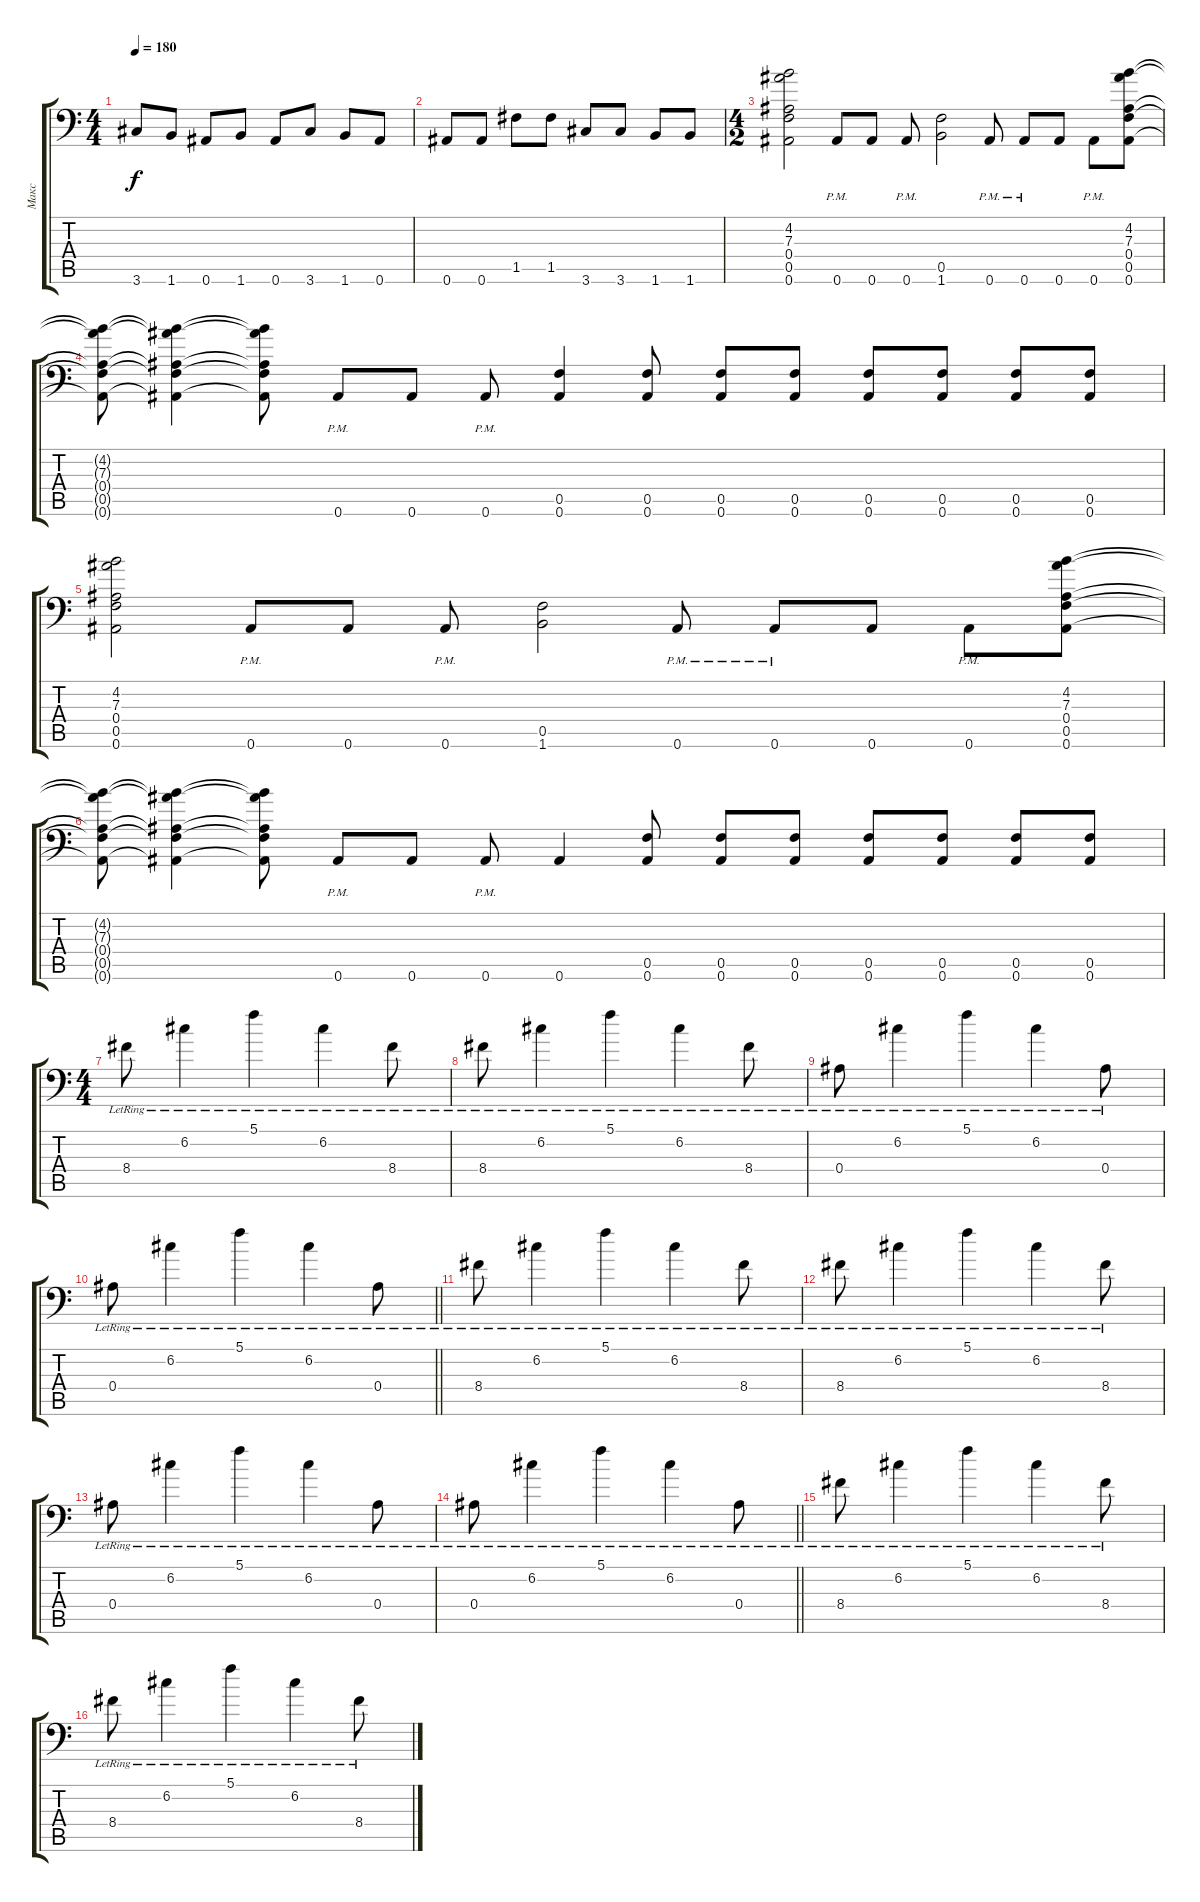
\track ("Макс" "Макс") {instrument distortionguitar}
\staff {score tabs}
\tuning (C4 G3 Eb3 Bb2 F2 Bb1) {hide}
\ts (4 4)
\tempo 180
\clef f4
\ks c
3.6.8{dy f} 1.6.8 0.6.8 1.6.8 0.6.8 3.6.8 1.6.8 0.6.8 |
0.6.8 0.6.8 1.5.8 1.5.8 3.6.8 3.6.8 1.6.8 1.6.8 |
\ts (4 2)
(4.2 7.3 0.4 0.5 0.6).2 0.6{pm}.8 0.6.8 0.6{pm}.8 (0.5 1.6).2 0.6{pm}.8 0.6{pm}.8 0.6.8 0.6{pm}.8 (4.2 7.3 0.4 0.5 0.6).8 |
(4.2{t} 7.3{t} 0.4{t} 0.5{t} 0.6{t}).8 (4.2{t} 7.3{t} 0.4{t} 0.5{t} 0.6{t}).4 (4.2{t} 7.3{t} 0.4{t} 0.5{t} 0.6{t}).8 0.6{pm}.8 0.6.8 0.6{pm}.8 (0.5 0.6).4 (0.5 0.6).8 (0.5 0.6).8 (0.5 0.6).8 (0.5 0.6).8 (0.5 0.6).8 (0.5 0.6).8 (0.5 0.6).8 |
(4.2 7.3 0.4 0.5 0.6).2 0.6{pm}.8 0.6.8 0.6{pm}.8 (0.5 1.6).2 0.6{pm}.8 0.6{pm}.8 0.6.8 0.6{pm}.8 (4.2 7.3 0.4 0.5 0.6).8 |
(4.2{t} 7.3{t} 0.4{t} 0.5{t} 0.6{t}).8 (4.2{t} 7.3{t} 0.4{t} 0.5{t} 0.6{t}).4 (4.2{t} 7.3{t} 0.4{t} 0.5{t} 0.6{t}).8 0.6{pm}.8 0.6.8 0.6{pm}.8 0.6.4 (0.5 0.6).8 (0.5 0.6).8 (0.5 0.6).8 (0.5 0.6).8 (0.5 0.6).8 (0.5 0.6).8 (0.5 0.6).8 |
\ts (4 4)
8.4{lr}.8 6.2{lr}.4 5.1{lr}.4 6.2{lr}.4 8.4{lr}.8 |
8.4{lr}.8 6.2{lr}.4 5.1{lr}.4 6.2{lr}.4 8.4{lr}.8 |
0.4{lr}.8 6.2{lr}.4 5.1{lr}.4 6.2{lr}.4 0.4{lr}.8 |
\barLineRight lightlight
0.4{lr}.8 6.2{lr}.4 5.1{lr}.4 6.2{lr}.4 0.4{lr}.8 |
8.4{lr}.8 6.2{lr}.4 5.1{lr}.4 6.2{lr}.4 8.4{lr}.8 |
8.4{lr}.8 6.2{lr}.4 5.1{lr}.4 6.2{lr}.4 8.4{lr}.8 |
0.4{lr}.8 6.2{lr}.4 5.1{lr}.4 6.2{lr}.4 0.4{lr}.8 |
\barLineRight lightlight
0.4{lr}.8 6.2{lr}.4 5.1{lr}.4 6.2{lr}.4 0.4{lr}.8 |
8.4{lr}.8 6.2{lr}.4 5.1{lr}.4 6.2{lr}.4 8.4{lr}.8 |
8.4{lr}.8 6.2{lr}.4 5.1{lr}.4 6.2{lr}.4 8.4{lr}.8
